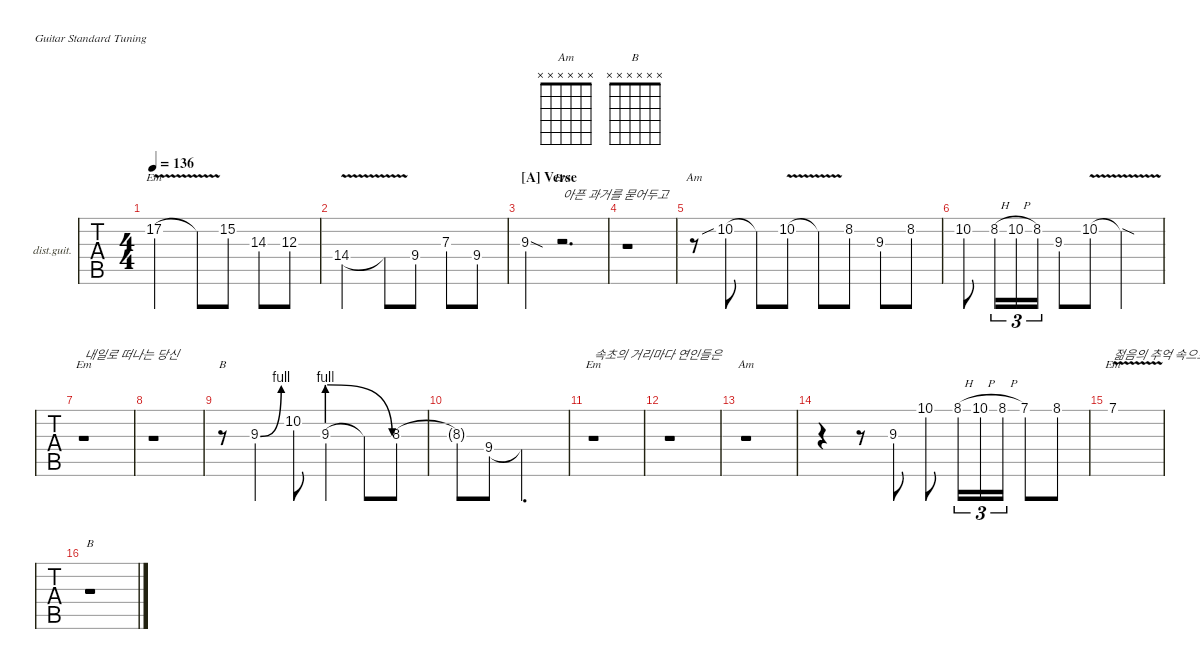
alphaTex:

\defaultSystemsLayout 4
\hideDynamics
\bracketExtendMode nobrackets
\firstSystemTrackNameOrientation horizontal
\track ("Distortion Guitar" "dist.guit.") {instrument distortionguitar}
\staff {tabs}
\tuning (E4 B3 G3 D3 A2 E2)
\chord ("Em" x x x x x x)
\chord ("Am" x x x x x x)
\chord ("Em" 7 x x x x x) {firstfret 7 showdiagram false showfingering false}
\chord ("B" x x x x x x)
\chord ("Em" 12 x x x x x) {firstfret 12 showdiagram false showfingering false}
\ts (4 4)
\tempo 136
\clef g2
\ks c
17.2{v}.2{ch "Em" dy mf} 17.2{t}.8 15.2.8 14.3.8 12.3.8 |
14.4{v}.2 14.4{t}.8 9.4.8 7.3.8 9.4.8 |
\section ("A" "Verse")
9.3{sod}.4 r.2{d ch "Em" txt "아픈 과거를 묻어두고"} |
r.1 |
r.8{ch "Am"} 10.2{sib}.8 10.2{t}.8 10.2{v}.8 10.2{t}.8 8.2.8 9.3.8 8.2.8 |
10.2.8 8.2{h}.16{tu (3 2)} 10.2{h}.16{tu (3 2)} 8.2.16{tu (3 2)} 9.3.8 10.2{v}.8 10.2{sod t}.2 |
r.1{ch "Em" txt "내일로 떠나는 당신"} |
r.1 |
r.8{ch "B"} 9.3{be (bend 0 0 29.4 4)}.4 10.2.8 9.3{be (prebendrelease 0 4 31.2 0)}.4 9.3{t}.8 8.3{acc #}.8 |
8.3{t acc #}.8 9.4.8 9.4{t}.2{d} |
r.1{ch "Em" txt "속초의 거리마다 연인들은"} |
r.1 |
r.1{ch "Am"} |
r.4 r.8 9.3.8 10.1.8 8.1{h}.16{tu (3 2)} 10.1{h}.16{tu (3 2)} 8.1{h}.16{tu (3 2)} 7.1.8 8.1.8 |
7.1{v}.1{ch "Em" txt "젊음의 추억 속으로"} |
r.1{ch "B"}
